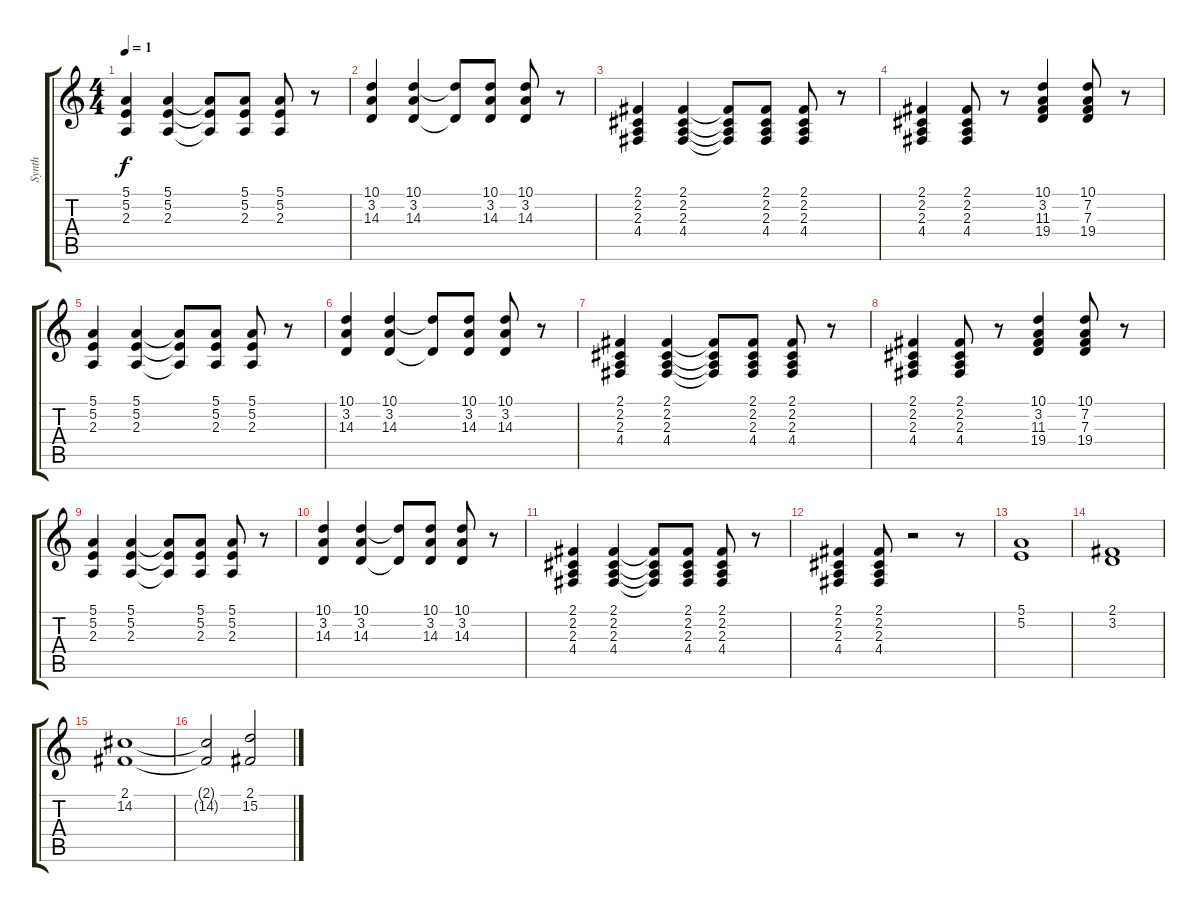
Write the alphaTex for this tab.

\track ("Synth" "Synth") {instrument lead2sawtooth}
\staff {score tabs}
\tuning (E4 B3 G3 D3 A2 E2) {hide}
\ts (4 4)
\tempo 1
\clef g2
\ks c
(5.1 5.2 2.3).4{dy f} (5.1 5.2 2.3).4 (5.1{t} 5.2{t} 2.3{t}).8 (5.1 5.2 2.3).8 (5.1 5.2 2.3).8 r.8 |
(10.1 3.2 14.3).4 (10.1 3.2 14.3).4 (10.1{t} 3.2{t}).8 (10.1 3.2 14.3).8 (10.1 3.2 14.3).8 r.8 |
(2.1 2.2 2.3 4.4).4 (2.1 2.2 2.3 4.4).4 (2.1{t} 2.2{t} 2.3{t} 4.4{t}).8 (2.1 2.2 2.3 4.4).8 (2.1 2.2 2.3 4.4).8 r.8 |
(2.1 2.2 2.3 4.4).4 (2.1 2.2 2.3 4.4).8 r.8 (10.1 3.2 11.3 19.4).4 (10.1 7.2 7.3 19.4).8 r.8 |
(5.1 5.2 2.3).4 (5.1 5.2 2.3).4 (5.1{t} 5.2{t} 2.3{t}).8 (5.1 5.2 2.3).8 (5.1 5.2 2.3).8 r.8 |
(10.1 3.2 14.3).4 (10.1 3.2 14.3).4 (10.1{t} 3.2{t}).8 (10.1 3.2 14.3).8 (10.1 3.2 14.3).8 r.8 |
(2.1 2.2 2.3 4.4).4 (2.1 2.2 2.3 4.4).4 (2.1{t} 2.2{t} 2.3{t} 4.4{t}).8 (2.1 2.2 2.3 4.4).8 (2.1 2.2 2.3 4.4).8 r.8 |
(2.1 2.2 2.3 4.4).4 (2.1 2.2 2.3 4.4).8 r.8 (10.1 3.2 11.3 19.4).4 (10.1 7.2 7.3 19.4).8 r.8 |
(5.1 5.2 2.3).4 (5.1 5.2 2.3).4 (5.1{t} 5.2{t} 2.3{t}).8 (5.1 5.2 2.3).8 (5.1 5.2 2.3).8 r.8 |
(10.1 3.2 14.3).4 (10.1 3.2 14.3).4 (10.1{t} 3.2{t}).8 (10.1 3.2 14.3).8 (10.1 3.2 14.3).8 r.8 |
(2.1 2.2 2.3 4.4).4 (2.1 2.2 2.3 4.4).4 (2.1{t} 2.2{t} 2.3{t} 4.4{t}).8 (2.1 2.2 2.3 4.4).8 (2.1 2.2 2.3 4.4).8 r.8 |
(2.1 2.2 2.3 4.4).4 (2.1 2.2 2.3 4.4).8 r.2 r.8 |
(5.1 5.2).1 |
(2.1 3.2).1 |
(2.1 14.2).1 |
(2.1{t} 14.2{t}).2 (2.1 15.2).2
